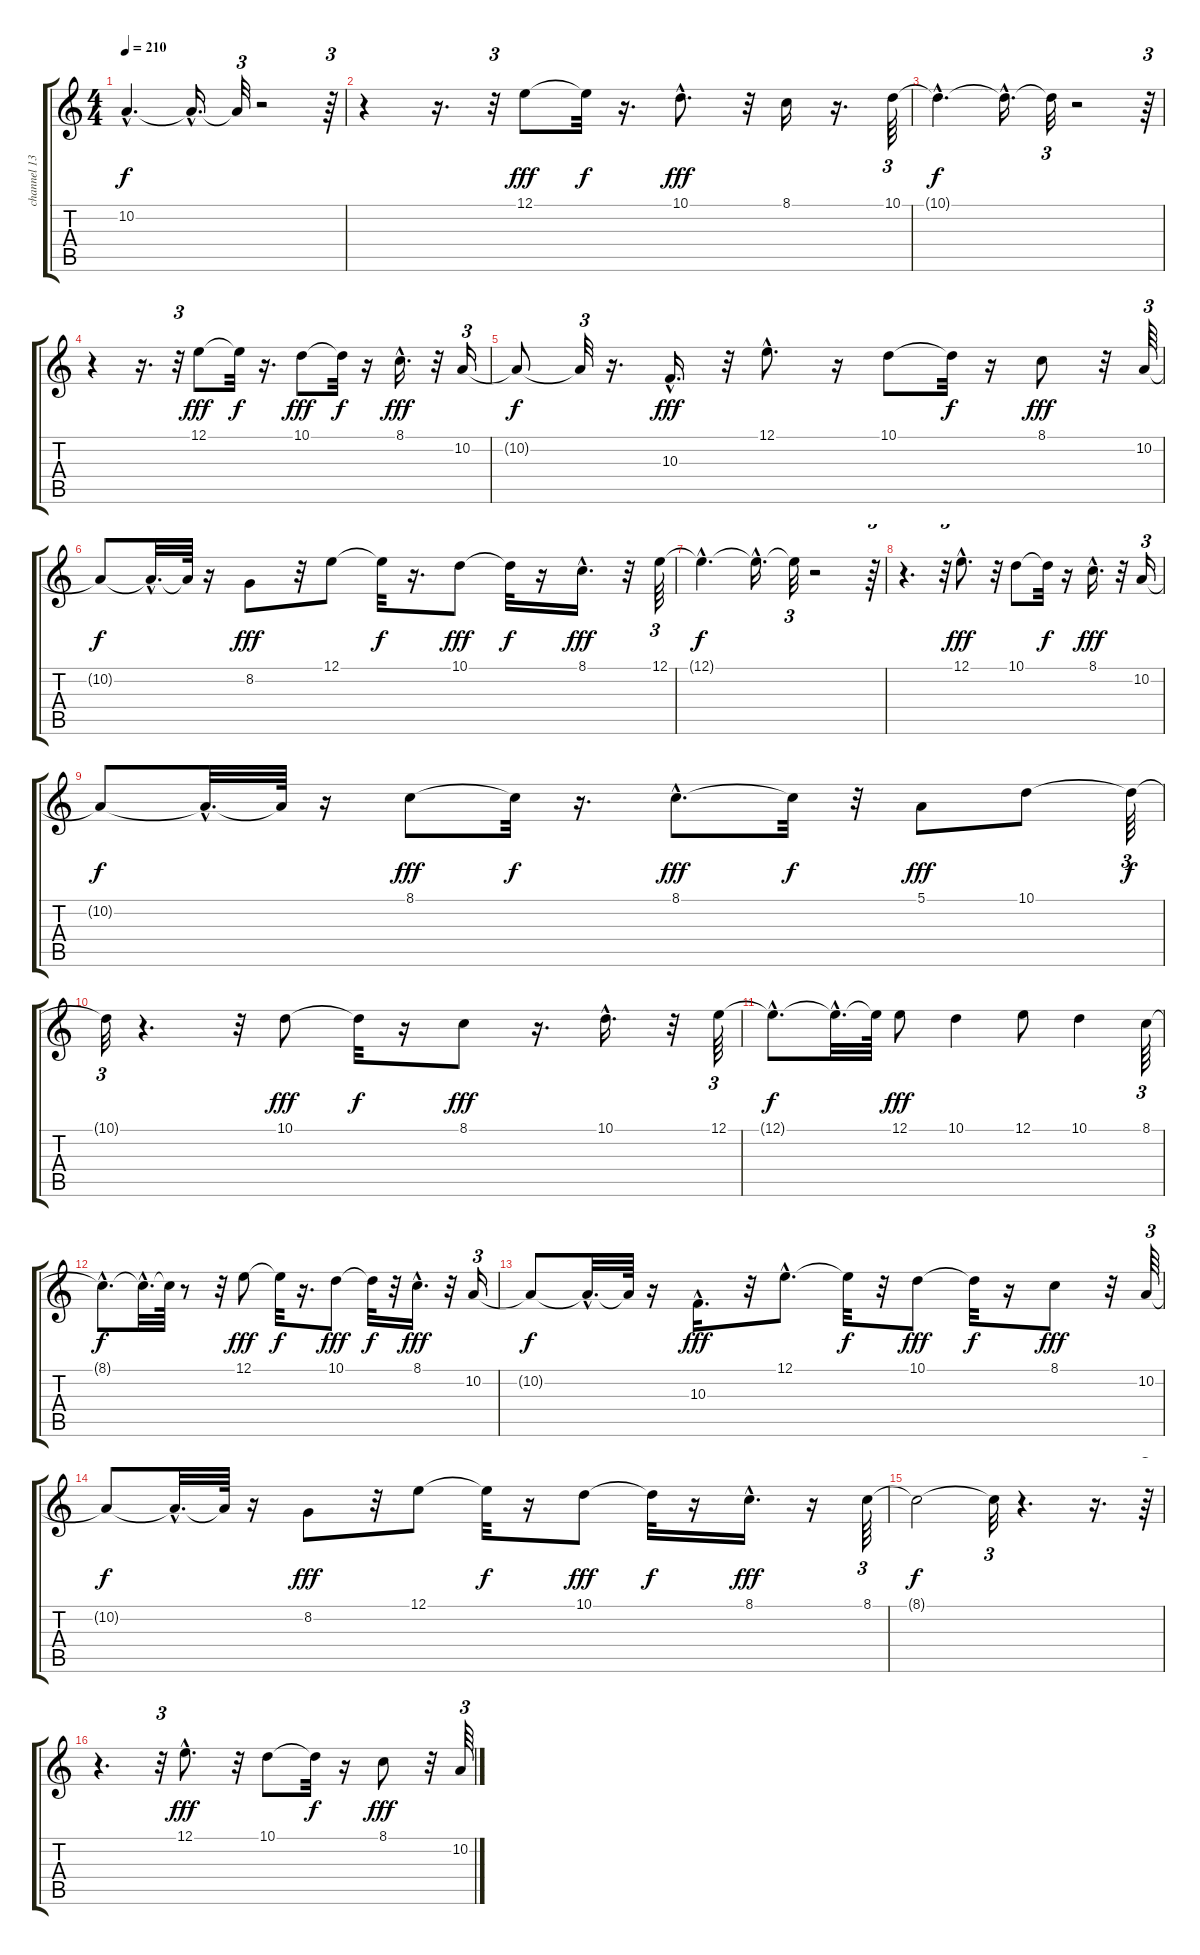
\track ("channel 13          " "channel 13") {instrument piccolo}
\staff {score tabs}
\tuning (E4 B3 G3 D3 A2 E2) {hide}
\ts (4 4)
\tempo 210
\clef g2
\ks c
10.2{hac t}.4{d dy f} 10.2{hac t}.16{d} 10.2{t}.32{tu (3 2)} r.2 r.64{tu (3 2)} |
r.4 r.16{d} r.32{tu (3 2)} 12.1.8{dy fff} 12.1{t}.32{dy f} r.16{d} 10.1{hac}.8{d dy fff} r.32 8.1.16 r.16{d} 10.1.64{tu (3 2)} |
10.1{hac t}.4{d dy f} 10.1{hac t}.16{d} 10.1{t}.32{tu (3 2)} r.2 r.64{tu (3 2)} |
r.4 r.16{d} r.32{tu (3 2)} 12.1.8{dy fff} 12.1{t}.32{dy f} r.16{d} 10.1.8{dy fff} 10.1{t}.32{dy f} r.16 8.1{hac}.16{d dy fff} r.32 10.2.16{tu (3 2)} |
10.2{t}.8{dy f} 10.2{t}.32{tu (3 2)} r.16{d} 10.3{hac}.16{d dy fff} r.32 12.1{hac}.8{d} r.16 10.1.8 10.1{t}.32{dy f} r.16 8.1.8{dy fff} r.32 10.2.64{tu (3 2)} |
10.2{t}.8{dy f} 10.2{hac t}.32{d} 10.2{t}.64 r.16 8.2.8{dy fff} r.32 12.1.8 12.1{t}.32{dy f} r.16{d} 10.1.8{dy fff} 10.1{t}.32{dy f} r.16 8.1{hac}.16{d dy fff} r.32 12.1.64{tu (3 2)} |
12.1{hac t}.4{d dy f} 12.1{hac t}.16{d} 12.1{t}.32{tu (3 2)} r.2 r.64{tu (3 2)} |
r.4{d} r.32{tu (3 2)} 12.1{hac}.8{d dy fff} r.32 10.1.8 10.1{t}.32{dy f} r.16 8.1{hac}.16{d dy fff} r.32 10.2.16{tu (3 2)} |
10.2{t}.8{dy f} 10.2{hac t}.32{d} 10.2{t}.64 r.16 8.1.8{dy fff} 8.1{t}.32{dy f} r.16{d} 8.1{hac}.8{d dy fff} 8.1{t}.32{dy f} r.32 5.1.8{dy fff} 10.1.8 10.1{t}.64{tu (3 2) dy f} |
10.1{t}.32{tu (3 2)} r.4{d} r.32 10.1.8{dy fff} 10.1{t}.32{dy f} r.16 8.1.8{dy fff} r.16{d} 10.1{hac}.16{d} r.32 12.1.64{tu (3 2)} |
12.1{hac t}.8{d dy f} 12.1{hac t}.32{d} 12.1{t}.64 12.1.8{dy fff} 10.1.4 12.1.8 10.1.4 8.1.64{tu (3 2)} |
8.1{hac t}.8{d dy f} 8.1{hac t}.32{d} 8.1{t}.64 r.8 r.32 12.1.8{dy fff} 12.1{t}.32{dy f} r.16{d} 10.1.8{dy fff} 10.1{t}.32{dy f} r.32 8.1{hac}.16{d dy fff} r.32 10.2.16{tu (3 2)} |
10.2{t}.8{dy f} 10.2{hac t}.32{d} 10.2{t}.64 r.16 10.3{hac}.16{d dy fff} r.32 12.1{hac}.8{d} 12.1{t}.32{dy f} r.32 10.1.8{dy fff} 10.1{t}.32{dy f} r.16 8.1.8{dy fff} r.32 10.2.64{tu (3 2)} |
10.2{t}.8{dy f} 10.2{hac t}.32{d} 10.2{t}.64 r.16 8.2.8{dy fff} r.32 12.1.8 12.1{t}.32{dy f} r.16 10.1.8{dy fff} 10.1{t}.32{dy f} r.16 8.1{hac}.16{d dy fff} r.16 8.1.64{tu (3 2)} |
8.1{t}.2{dy f} 8.1{t}.32{tu (3 2)} r.4{d} r.16{d} r.64{tu (3 2)} |
r.4{d} r.32{tu (3 2)} 12.1{hac}.8{d dy fff} r.32 10.1.8 10.1{t}.32{dy f} r.16 8.1.8{dy fff} r.32 10.2.64{tu (3 2)}
